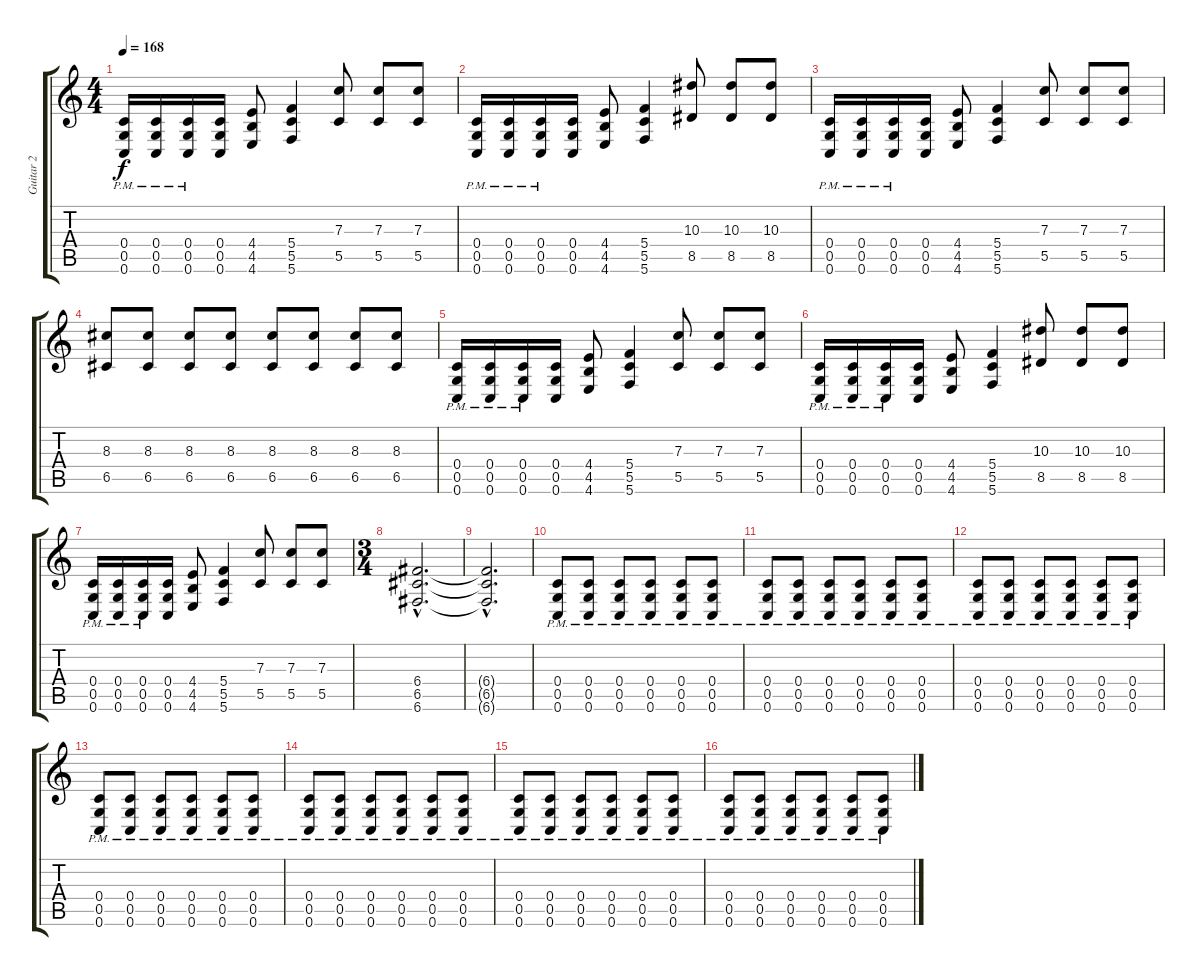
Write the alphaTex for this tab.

\track ("Guitar 2" "Guitar 2") {instrument distortionguitar}
\staff {score tabs}
\tuning (D4 A3 F3 C3 G2 C2) {hide}
\ts (4 4)
\tempo 168
\clef g2
\ks c
(0.4{pm} 0.5{pm} 0.6{pm}).16{dy f} (0.4{pm} 0.5{pm} 0.6{pm}).16 (0.4{pm} 0.5{pm} 0.6{pm}).16 (0.4 0.5 0.6).16 (4.4 4.5 4.6).8 (5.4 5.5 5.6).4 (7.3 5.5).8 (7.3 5.5).8 (7.3 5.5).8 |
(0.4{pm} 0.5{pm} 0.6{pm}).16 (0.4{pm} 0.5{pm} 0.6{pm}).16 (0.4{pm} 0.5{pm} 0.6{pm}).16 (0.4 0.5 0.6).16 (4.4 4.5 4.6).8 (5.4 5.5 5.6).4 (10.3 8.5).8 (10.3 8.5).8 (10.3 8.5).8 |
(0.4{pm} 0.5{pm} 0.6{pm}).16 (0.4{pm} 0.5{pm} 0.6{pm}).16 (0.4{pm} 0.5{pm} 0.6{pm}).16 (0.4 0.5 0.6).16 (4.4 4.5 4.6).8 (5.4 5.5 5.6).4 (7.3 5.5).8 (7.3 5.5).8 (7.3 5.5).8 |
(8.3 6.5).8 (8.3 6.5).8 (8.3 6.5).8 (8.3 6.5).8 (8.3 6.5).8 (8.3 6.5).8 (8.3 6.5).8 (8.3 6.5).8 |
(0.4{pm} 0.5{pm} 0.6{pm}).16 (0.4{pm} 0.5{pm} 0.6{pm}).16 (0.4{pm} 0.5{pm} 0.6{pm}).16 (0.4 0.5 0.6).16 (4.4 4.5 4.6).8 (5.4 5.5 5.6).4 (7.3 5.5).8 (7.3 5.5).8 (7.3 5.5).8 |
(0.4{pm} 0.5{pm} 0.6{pm}).16 (0.4{pm} 0.5{pm} 0.6{pm}).16 (0.4{pm} 0.5{pm} 0.6{pm}).16 (0.4 0.5 0.6).16 (4.4 4.5 4.6).8 (5.4 5.5 5.6).4 (10.3 8.5).8 (10.3 8.5).8 (10.3 8.5).8 |
(0.4{pm} 0.5{pm} 0.6{pm}).16 (0.4{pm} 0.5{pm} 0.6{pm}).16 (0.4{pm} 0.5{pm} 0.6{pm}).16 (0.4 0.5 0.6).16 (4.4 4.5 4.6).8 (5.4 5.5 5.6).4 (7.3 5.5).8 (7.3 5.5).8 (7.3 5.5).8 |
\ts (3 4)
(6.4{hac} 6.5{hac} 6.6{hac}).2{d} |
(6.4{hac t} 6.5{hac t} 6.6{hac t}).2{d} |
(0.4{pm} 0.5{pm} 0.6{pm}).8 (0.4{pm} 0.5{pm} 0.6{pm}).8 (0.4{pm} 0.5{pm} 0.6{pm}).8 (0.4{pm} 0.5{pm} 0.6{pm}).8 (0.4{pm} 0.5{pm} 0.6{pm}).8 (0.4{pm} 0.5{pm} 0.6{pm}).8 |
(0.4{pm} 0.5{pm} 0.6{pm}).8 (0.4{pm} 0.5{pm} 0.6{pm}).8 (0.4{pm} 0.5{pm} 0.6{pm}).8 (0.4{pm} 0.5{pm} 0.6{pm}).8 (0.4{pm} 0.5{pm} 0.6{pm}).8 (0.4{pm} 0.5{pm} 0.6{pm}).8 |
(0.4{pm} 0.5{pm} 0.6{pm}).8 (0.4{pm} 0.5{pm} 0.6{pm}).8 (0.4{pm} 0.5{pm} 0.6{pm}).8 (0.4{pm} 0.5{pm} 0.6{pm}).8 (0.4{pm} 0.5{pm} 0.6{pm}).8 (0.4{pm} 0.5{pm} 0.6{pm}).8 |
(0.4{pm} 0.5{pm} 0.6{pm}).8 (0.4{pm} 0.5{pm} 0.6{pm}).8 (0.4{pm} 0.5{pm} 0.6{pm}).8 (0.4{pm} 0.5{pm} 0.6{pm}).8 (0.4{pm} 0.5{pm} 0.6{pm}).8 (0.4{pm} 0.5{pm} 0.6{pm}).8 |
(0.4{pm} 0.5{pm} 0.6{pm}).8 (0.4{pm} 0.5{pm} 0.6{pm}).8 (0.4{pm} 0.5{pm} 0.6{pm}).8 (0.4{pm} 0.5{pm} 0.6{pm}).8 (0.4{pm} 0.5{pm} 0.6{pm}).8 (0.4{pm} 0.5{pm} 0.6{pm}).8 |
(0.4{pm} 0.5{pm} 0.6{pm}).8 (0.4{pm} 0.5{pm} 0.6{pm}).8 (0.4{pm} 0.5{pm} 0.6{pm}).8 (0.4{pm} 0.5{pm} 0.6{pm}).8 (0.4{pm} 0.5{pm} 0.6{pm}).8 (0.4{pm} 0.5{pm} 0.6{pm}).8 |
(0.4{pm} 0.5{pm} 0.6{pm}).8 (0.4{pm} 0.5{pm} 0.6{pm}).8 (0.4{pm} 0.5{pm} 0.6{pm}).8 (0.4{pm} 0.5{pm} 0.6{pm}).8 (0.4{pm} 0.5{pm} 0.6{pm}).8 (0.4{pm} 0.5{pm} 0.6{pm}).8
